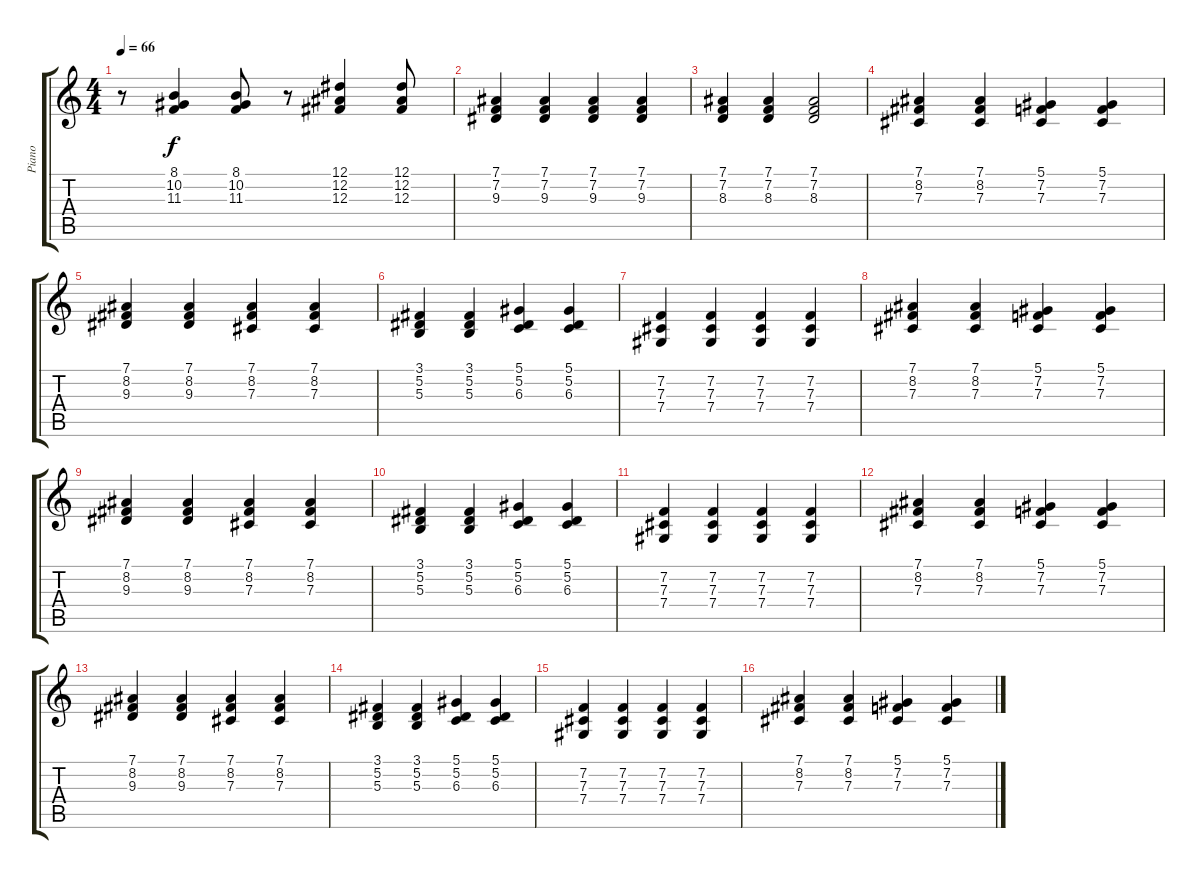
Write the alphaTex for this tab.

\track ("Piano" "Piano") {instrument acousticgrandpiano}
\staff {score tabs}
\tuning (Eb4 Bb3 Gb3 Db3 Ab2 Eb2) {hide}
\ts (4 4)
\tempo 66
\clef g2
\ks c
r.8{dy f} (8.1 10.2 11.3).4 (8.1 10.2 11.3).8 r.8 (12.1 12.2 12.3).4 (12.1 12.2 12.3).8 |
(7.1 7.2 9.3).4 (7.1 7.2 9.3).4 (7.1 7.2 9.3).4 (7.1 7.2 9.3).4 |
(7.1 7.2 8.3).4 (7.1 7.2 8.3).4 (7.1 7.2 8.3).2 |
(7.1 8.2 7.3).4 (7.1 8.2 7.3).4 (5.1 7.2 7.3).4 (5.1 7.2 7.3).4 |
(7.1 8.2 9.3).4 (7.1 8.2 9.3).4 (7.1 8.2 7.3).4 (7.1 8.2 7.3).4 |
(3.1 5.2 5.3).4 (3.1 5.2 5.3).4 (5.1 5.2 6.3).4 (5.1 5.2 6.3).4 |
(7.2 7.3 7.4).4 (7.2 7.3 7.4).4 (7.2 7.3 7.4).4 (7.2 7.3 7.4).4 |
(7.1 8.2 7.3).4 (7.1 8.2 7.3).4 (5.1 7.2 7.3).4 (5.1 7.2 7.3).4 |
(7.1 8.2 9.3).4 (7.1 8.2 9.3).4 (7.1 8.2 7.3).4 (7.1 8.2 7.3).4 |
(3.1 5.2 5.3).4 (3.1 5.2 5.3).4 (5.1 5.2 6.3).4 (5.1 5.2 6.3).4 |
(7.2 7.3 7.4).4 (7.2 7.3 7.4).4 (7.2 7.3 7.4).4 (7.2 7.3 7.4).4 |
(7.1 8.2 7.3).4 (7.1 8.2 7.3).4 (5.1 7.2 7.3).4 (5.1 7.2 7.3).4 |
(7.1 8.2 9.3).4 (7.1 8.2 9.3).4 (7.1 8.2 7.3).4 (7.1 8.2 7.3).4 |
(3.1 5.2 5.3).4 (3.1 5.2 5.3).4 (5.1 5.2 6.3).4 (5.1 5.2 6.3).4 |
(7.2 7.3 7.4).4 (7.2 7.3 7.4).4 (7.2 7.3 7.4).4 (7.2 7.3 7.4).4 |
(7.1 8.2 7.3).4 (7.1 8.2 7.3).4 (5.1 7.2 7.3).4 (5.1 7.2 7.3).4
